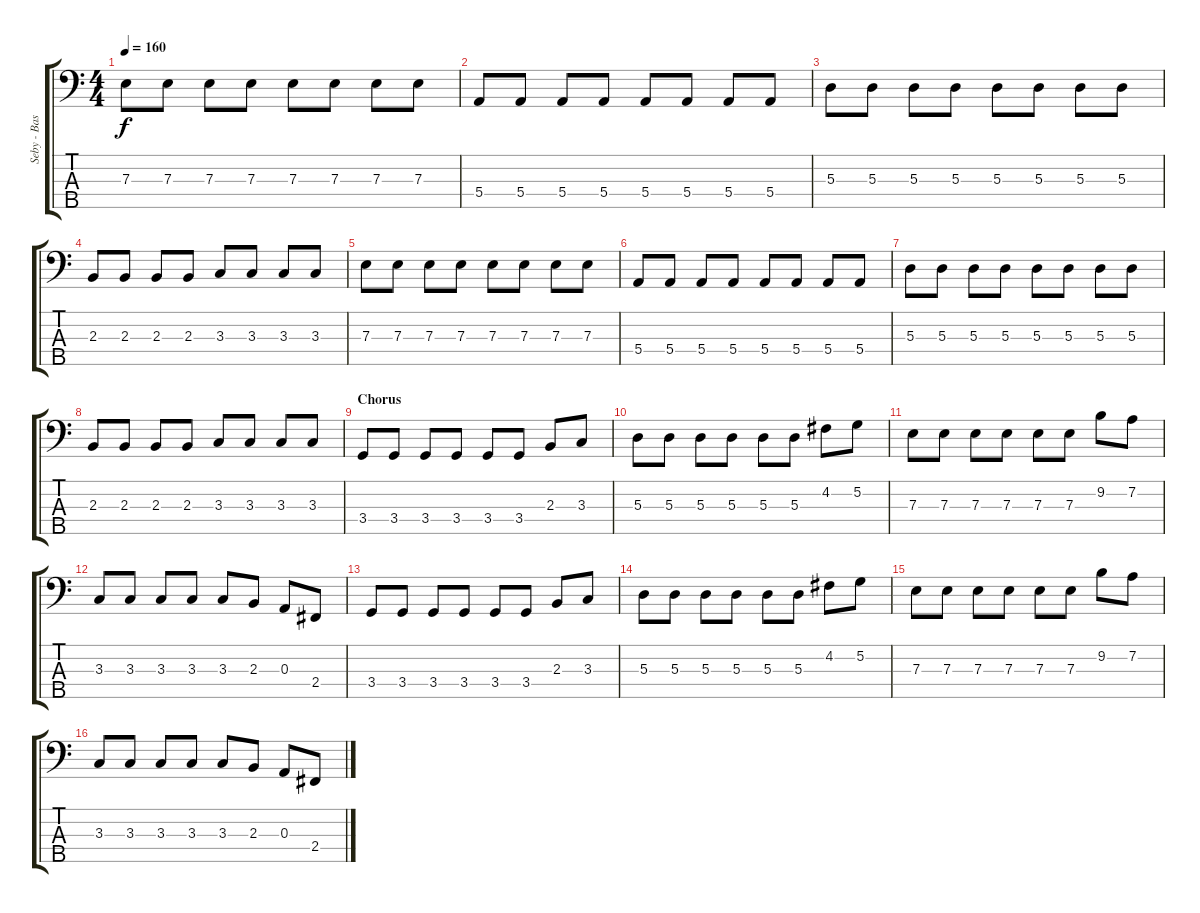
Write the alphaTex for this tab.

\track ("Seby - Bass" "Seby - Bas") {instrument electricbasspick}
\staff {score tabs}
\tuning (G2 D2 A1 E1 B0) {hide}
\ts (4 4)
\tempo 160
\clef f4
\ks c
7.3.8{dy f} 7.3.8 7.3.8 7.3.8 7.3.8 7.3.8 7.3.8 7.3.8 |
5.4.8 5.4.8 5.4.8 5.4.8 5.4.8 5.4.8 5.4.8 5.4.8 |
5.3.8 5.3.8 5.3.8 5.3.8 5.3.8 5.3.8 5.3.8 5.3.8 |
2.3.8 2.3.8 2.3.8 2.3.8 3.3.8 3.3.8 3.3.8 3.3.8 |
7.3.8 7.3.8 7.3.8 7.3.8 7.3.8 7.3.8 7.3.8 7.3.8 |
5.4.8 5.4.8 5.4.8 5.4.8 5.4.8 5.4.8 5.4.8 5.4.8 |
5.3.8 5.3.8 5.3.8 5.3.8 5.3.8 5.3.8 5.3.8 5.3.8 |
2.3.8 2.3.8 2.3.8 2.3.8 3.3.8 3.3.8 3.3.8 3.3.8 |
\section ("" "Chorus")
3.4.8 3.4.8 3.4.8 3.4.8 3.4.8 3.4.8 2.3.8 3.3.8 |
5.3.8 5.3.8 5.3.8 5.3.8 5.3.8 5.3.8 4.2.8 5.2.8 |
7.3.8 7.3.8 7.3.8 7.3.8 7.3.8 7.3.8 9.2.8 7.2.8 |
3.3.8 3.3.8 3.3.8 3.3.8 3.3.8 2.3.8 0.3.8 2.4.8 |
3.4.8 3.4.8 3.4.8 3.4.8 3.4.8 3.4.8 2.3.8 3.3.8 |
5.3.8 5.3.8 5.3.8 5.3.8 5.3.8 5.3.8 4.2.8 5.2.8 |
7.3.8 7.3.8 7.3.8 7.3.8 7.3.8 7.3.8 9.2.8 7.2.8 |
3.3.8 3.3.8 3.3.8 3.3.8 3.3.8 2.3.8 0.3.8 2.4.8
